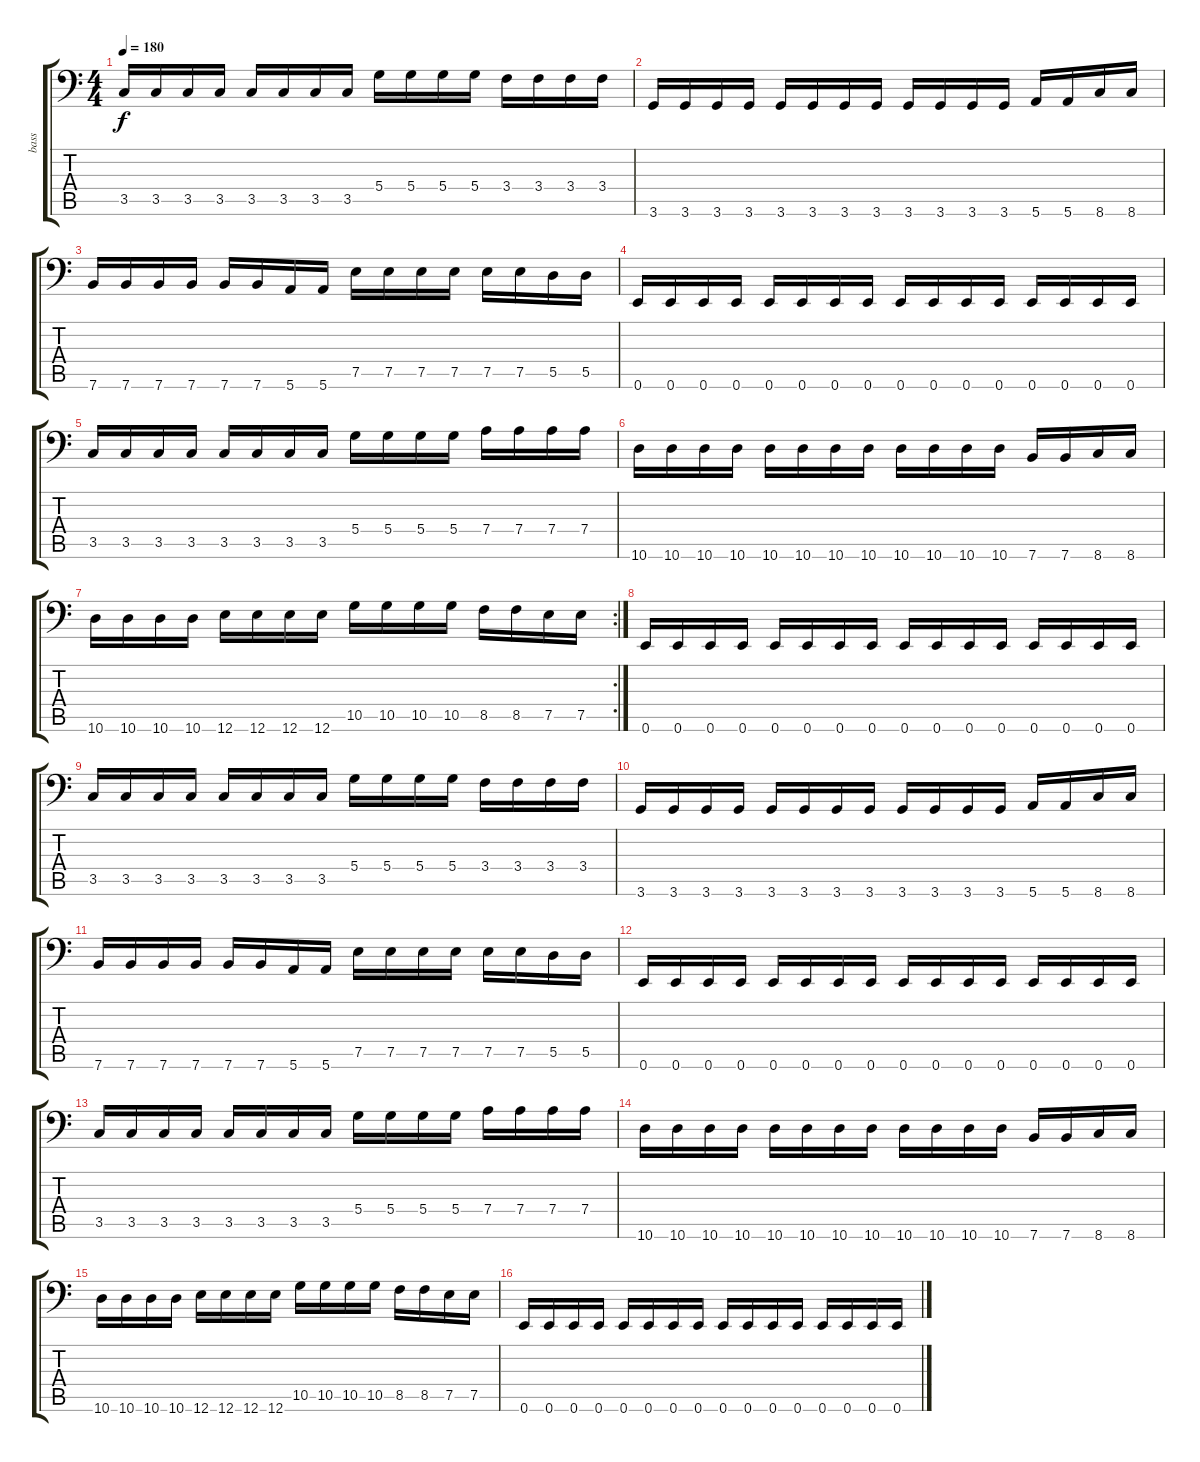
\track ("bass" "bass") {instrument electricbassfinger}
\staff {score tabs}
\tuning (E3 B2 G2 D2 A1 E1) {hide}
\ts (4 4)
\tempo 180
\clef f4
\ks c
3.5.16{dy f} 3.5.16 3.5.16 3.5.16 3.5.16 3.5.16 3.5.16 3.5.16 5.4.16 5.4.16 5.4.16 5.4.16 3.4.16 3.4.16 3.4.16 3.4.16 |
3.6.16 3.6.16 3.6.16 3.6.16 3.6.16 3.6.16 3.6.16 3.6.16 3.6.16 3.6.16 3.6.16 3.6.16 5.6.16 5.6.16 8.6.16 8.6.16 |
7.6.16 7.6.16 7.6.16 7.6.16 7.6.16 7.6.16 5.6.16 5.6.16 7.5.16 7.5.16 7.5.16 7.5.16 7.5.16 7.5.16 5.5.16 5.5.16 |
0.6.16 0.6.16 0.6.16 0.6.16 0.6.16 0.6.16 0.6.16 0.6.16 0.6.16 0.6.16 0.6.16 0.6.16 0.6.16 0.6.16 0.6.16 0.6.16 |
3.5.16 3.5.16 3.5.16 3.5.16 3.5.16 3.5.16 3.5.16 3.5.16 5.4.16 5.4.16 5.4.16 5.4.16 7.4.16 7.4.16 7.4.16 7.4.16 |
10.6.16 10.6.16 10.6.16 10.6.16 10.6.16 10.6.16 10.6.16 10.6.16 10.6.16 10.6.16 10.6.16 10.6.16 7.6.16 7.6.16 8.6.16 8.6.16 |
\rc 2
10.6.16 10.6.16 10.6.16 10.6.16 12.6.16 12.6.16 12.6.16 12.6.16 10.5.16 10.5.16 10.5.16 10.5.16 8.5.16 8.5.16 7.5.16 7.5.16 |
0.6.16 0.6.16 0.6.16 0.6.16 0.6.16 0.6.16 0.6.16 0.6.16 0.6.16 0.6.16 0.6.16 0.6.16 0.6.16 0.6.16 0.6.16 0.6.16 |
3.5.16 3.5.16 3.5.16 3.5.16 3.5.16 3.5.16 3.5.16 3.5.16 5.4.16 5.4.16 5.4.16 5.4.16 3.4.16 3.4.16 3.4.16 3.4.16 |
3.6.16 3.6.16 3.6.16 3.6.16 3.6.16 3.6.16 3.6.16 3.6.16 3.6.16 3.6.16 3.6.16 3.6.16 5.6.16 5.6.16 8.6.16 8.6.16 |
7.6.16 7.6.16 7.6.16 7.6.16 7.6.16 7.6.16 5.6.16 5.6.16 7.5.16 7.5.16 7.5.16 7.5.16 7.5.16 7.5.16 5.5.16 5.5.16 |
0.6.16 0.6.16 0.6.16 0.6.16 0.6.16 0.6.16 0.6.16 0.6.16 0.6.16 0.6.16 0.6.16 0.6.16 0.6.16 0.6.16 0.6.16 0.6.16 |
3.5.16 3.5.16 3.5.16 3.5.16 3.5.16 3.5.16 3.5.16 3.5.16 5.4.16 5.4.16 5.4.16 5.4.16 7.4.16 7.4.16 7.4.16 7.4.16 |
10.6.16 10.6.16 10.6.16 10.6.16 10.6.16 10.6.16 10.6.16 10.6.16 10.6.16 10.6.16 10.6.16 10.6.16 7.6.16 7.6.16 8.6.16 8.6.16 |
10.6.16 10.6.16 10.6.16 10.6.16 12.6.16 12.6.16 12.6.16 12.6.16 10.5.16 10.5.16 10.5.16 10.5.16 8.5.16 8.5.16 7.5.16 7.5.16 |
0.6.16 0.6.16 0.6.16 0.6.16 0.6.16 0.6.16 0.6.16 0.6.16 0.6.16 0.6.16 0.6.16 0.6.16 0.6.16 0.6.16 0.6.16 0.6.16
